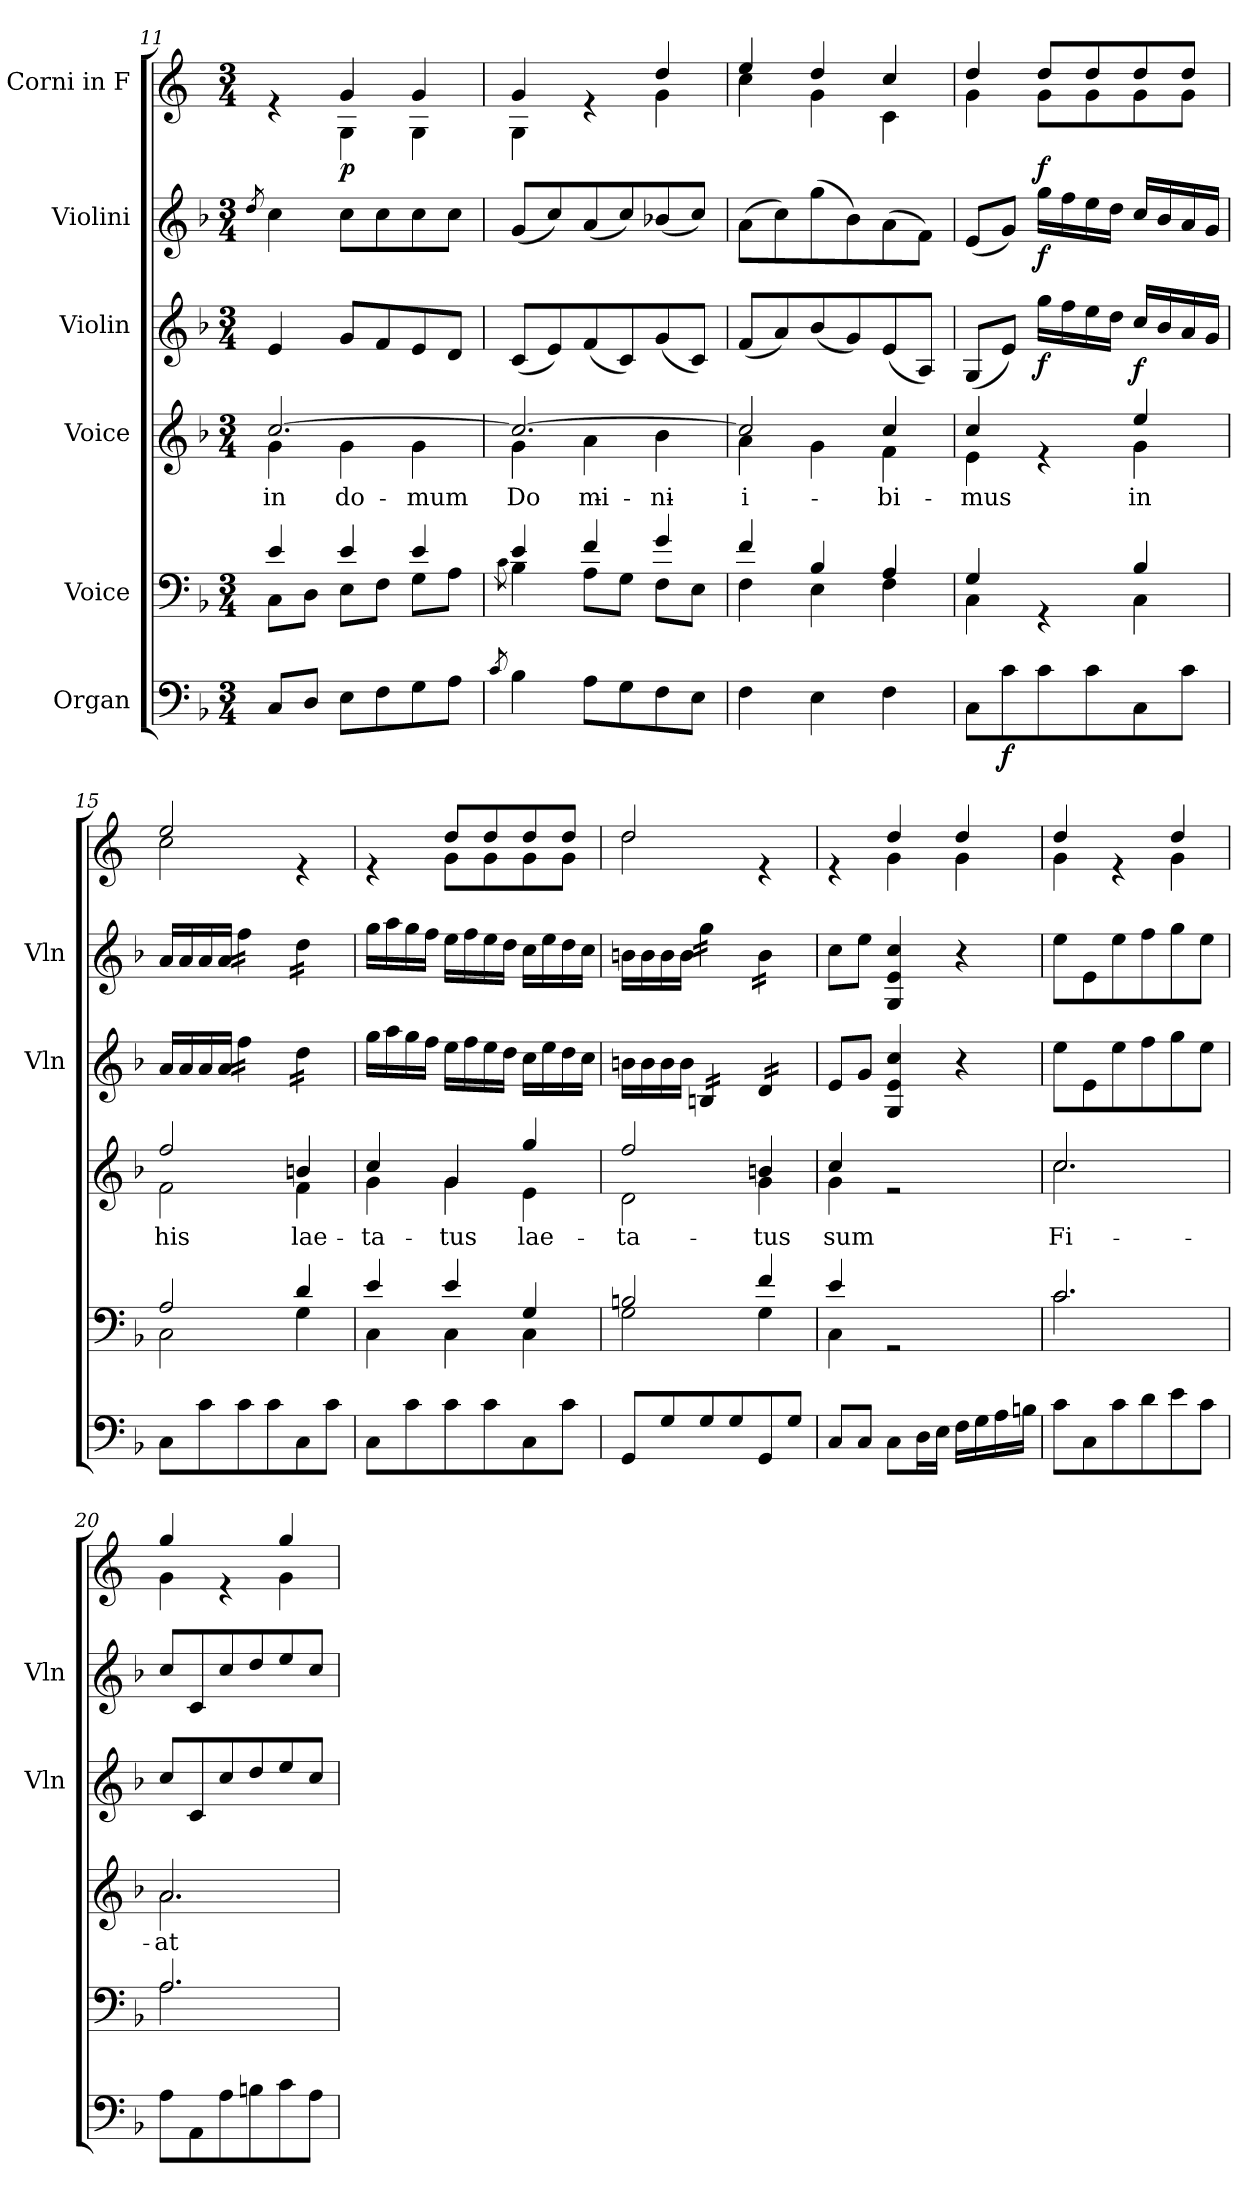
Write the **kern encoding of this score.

**kern	**dynam	**kern	**kern	**text	**dynam	**kern	**dynam	**kern	**dynam	**kern	**dynam
*part6	*part6	*part5	*part4	*part4	*part4	*part3	*part3	*part2	*part2	*part1	*part1
*staff6	*staff6	*staff5	*staff4	*staff4	*staff4	*staff3	*staff3	*staff2	*staff2	*staff1	*staff1
*I"Organ	*	*I"Voice	*I"Voice	*	*	*I"Violin	*	*I"Violini	*	*I"Corni in F	*
*	*	*	*	*	*	*I'Vln	*	*I'Vln	*	*	*
!!LO:PB:g=z
*clefF4	*	*clefF4	*clefG2	*	*	*clefG2	*	*clefG2	*	*clefG2	*
*	*	*	*	*	*	*	*	*	*	*ITrd4c7	*
*k[b-]	*	*k[b-]	*k[b-]	*	*	*k[b-]	*	*k[b-]	*	*k[b-]	*
*M3/4	*	*M3/4	*M3/4	*	*	*M3/4	*	*M3/4	*	*M3/4	*
=11	=11	=11	=11	=11	=11	=11	=11	=11	=11	=11	=11
.	.	.	.	.	.	.	.	8qdd/	.	.	.
*	*	*^	*	*	*	*	*	*	*	*	*
!	!	!	!	!	!LO:LY:b	!	!	!	!	!	!	!
*	*	*	*	*^	*	*	*	*	*	*	*	*
!	!	!	!	!	!	!LO:LY:b	!	!	!	!	!	!	!
*	*	*	*	*	*	*	*	*	*	*	*	*^	*
8C/L	.	4e/	8C\L	[2.cc/	4g\	in	.	4e/	.	4cc\	.	4re	4ryy	.
8D/J	.	.	8D\J	.	.	.	.	.	.	.	.	.	.	.
!	!	!	!	!	!	!LO:LY:b	!	!	!	!	!	!	!	!LO:DY:b
8E\L	.	4e/	8E\L	.	4g\	do-	.	8g/L	.	8cc\L	.	4c/	4C\	p
8F\	.	.	8F\J	.	.	.	.	8f/	.	8cc\	.	.	.	.
!	!	!	!	!	!	!LO:LY:b	!	!	!	!	!	!	!	!
8G\	.	4e/	8G\L	.	4g\	-mum	.	8e/	.	8cc\	.	4c/	4C\	.
8A\J	.	.	8A\J	.	.	.	.	8d/J	.	8cc\J	.	.	.	.
=12	=12	=12	=12	=12	=12	=12	=12	=12	=12	=12	=12	=12	=12	=12
8qc/	.	.	8qc\	.	.	.	.	.	.	.	.	.	.	.
!	!	!	!	!	!	!LO:LY:b	!	!	!	!	!	!	!	!
4B-\	.	4e/	4B-\	2.cc/_	4g\	Do-	.	(8c/L	.	(8g/L	.	4c/	4C\	.
.	.	.	.	.	.	.	.	8e/)	.	8cc/)	.	.	.	.
!	!	!	!	!	!	!LO:LY:b	!	!	!	!	!	!	!	!
8A\L	.	4f/	8A\L	.	4a\	-mi-	.	(8f/	.	(8a/	.	4re	4ryy	.
8G\	.	.	8G\J	.	.	.	.	8c/)	.	8cc/)	.	.	.	.
!	!	!	!	!	!	!LO:LY:b	!	!	!	!	!	!	!	!
8F\	.	4g/	8F\L	.	4b-\	-ni	.	(8g/	.	(8b-X/	.	4g/	4c\	.
8E\J	.	.	8E\J	.	.	.	.	8c/J)	.	8cc/J)	.	.	.	.
=13	=13	=13	=13	=13	=13	=13	=13	=13	=13	=13	=13	=13	=13	=13
!	!	!	!	!	!	!LO:LY:b	!	!	!	!	!	!	!	!
4F\	.	4f/	4F\	2cc/]	4a\	i-	.	(8f/L	.	(8a\L	.	4a/	4f\	.
.	.	.	.	.	.	.	.	8a/)	.	8cc\)	.	.	.	.
4E\	.	4B-/	4E\	.	4g\	.	.	(8b-/	.	(8gg\	.	4g/	4c\	.
.	.	.	.	.	.	.	.	8g/)	.	8b-\)	.	.	.	.
!	!	!	!	!	!	!LO:LY:b	!	!	!	!	!	!	!	!
!	!	!	!	!	!	!LO:LY:b	!	!	!	!	!	!	!	!
4F\	.	4A/	4F\	4cc/	4f\	-bi-	.	(8e/	.	(8a\	.	4f/	4F\	.
.	.	.	.	.	.	.	.	8A/J)	.	8f\J)	.	.	.	.
=14	=14	=14	=14	=14	=14	=14	=14	=14	=14	=14	=14	=14	=14	=14
!	!	!	!	!	!	!LO:LY:b	!	!	!	!	!	!	!	!
!	!	!	!	!	!	!LO:LY:b	!	!	!	!	!	!	!	!
8C\L	.	4G/	4C\	4cc/	4e\	-mus	.	(8G/L	.	(8e/L	.	4g/	4c\	.
!	!LO:DY:b	!	!	!	!	!	!	!	!	!	!	!	!	!
8c\	f	.	.	.	.	.	.	8e/J)	.	8g/J)	.	.	.	.
!	!	!	!	!	!	!	!	!	!LO:DY:b	!	!LO:DY:b	!	!	!LO:DY:b
8c\	.	4rGG	4ryy	4re	4ryy	.	.	16gg\LL	f	16gg\LL	f	8g/L	8c\L	f
.	.	.	.	.	.	.	.	16ff\	.	16ff\	.	.	.	.
8c\	.	.	.	.	.	.	.	16ee\	.	16ee\	.	8g/	8c\	.
.	.	.	.	.	.	.	.	16dd\JJ	.	16dd\JJ	.	.	.	.
!	!	!	!	!	!	!LO:LY:b	!LO:DY:b	!	!	!	!	!	!	!
8C\	.	4B-/	4C\	4ee/	4g\	in	f	16cc/LL	.	16cc/LL	.	8g/	8c\	.
.	.	.	.	.	.	.	.	16b-/	.	16b-/	.	.	.	.
8c\J	.	.	.	.	.	.	.	16a/	.	16a/	.	8g/J	8c\J	.
.	.	.	.	.	.	.	.	16g/JJ	.	16g/JJ	.	.	.	.
=15	=15	=15	=15	=15	=15	=15	=15	=15	=15	=15	=15	=15	=15	=15
!	!	!	!	!	!	!LO:LY:b	!	!	!	!	!	!	!	!
8C\L	.	2A/	2C\	2ff/	2f\	his	.	16a/LL	.	16a/LL	.	2a/	2f\	.
.	.	.	.	.	.	.	.	16a/	.	16a/	.	.	.	.
8c\	.	.	.	.	.	.	.	16a/	.	16a/	.	.	.	.
.	.	.	.	.	.	.	.	16a/JJ	.	16a/JJ	.	.	.	.
*	*	*	*	*	*	*	*	*tremolo	*	*	*	*	*	*
*	*	*	*	*	*	*	*	*	*	*tremolo	*	*	*	*
8c\	.	.	.	.	.	.	.	16ff\LL	.	16ff\LL	.	.	.	.
.	.	.	.	.	.	.	.	16ff\	.	16ff\	.	.	.	.
8c\	.	.	.	.	.	.	.	16ff\	.	16ff\	.	.	.	.
.	.	.	.	.	.	.	.	16ff\JJ	.	16ff\JJ	.	.	.	.
!	!	!	!	!	!	!LO:LY:b	!	!	!	!	!	!	!	!
8C\	.	4d/	4G\	4bn/	4f\	lae-	.	16dd\LL	.	16dd\LL	.	4re	4ryy	.
.	.	.	.	.	.	.	.	16dd\	.	16dd\	.	.	.	.
8c\J	.	.	.	.	.	.	.	16dd\	.	16dd\	.	.	.	.
.	.	.	.	.	.	.	.	16dd\JJ	.	16dd\JJ	.	.	.	.
*	*	*	*	*	*	*	*	*	*	*Xtremolo	*	*	*	*
*	*	*	*	*	*	*	*	*Xtremolo	*	*	*	*	*	*
=16	=16	=16	=16	=16	=16	=16	=16	=16	=16	=16	=16	=16	=16	=16
!	!	!	!	!	!	!LO:LY:b	!	!	!	!	!	!	!	!
8C\L	.	4e/	4C\	4cc/	4g\	-ta-	.	16gg\LL	.	16gg\LL	.	4re	4ryy	.
.	.	.	.	.	.	.	.	16aa\	.	16aa\	.	.	.	.
8c\	.	.	.	.	.	.	.	16gg\	.	16gg\	.	.	.	.
.	.	.	.	.	.	.	.	16ff\JJ	.	16ff\JJ	.	.	.	.
!	!	!	!	!	!	!LO:LY:b	!	!	!	!	!	!	!	!
8c\	.	4e/	4C\	4g/	4g\	-tus	.	16ee\LL	.	16ee\LL	.	8g/L	8c\L	.
.	.	.	.	.	.	.	.	16ff\	.	16ff\	.	.	.	.
8c\	.	.	.	.	.	.	.	16ee\	.	16ee\	.	8g/	8c\	.
.	.	.	.	.	.	.	.	16dd\JJ	.	16dd\JJ	.	.	.	.
!	!	!	!	!	!	!LO:LY:b	!	!	!	!	!	!	!	!
8C\	.	4G/	4C\	4gg/	4e\	lae-	.	16cc\LL	.	16cc\LL	.	8g/	8c\	.
.	.	.	.	.	.	.	.	16ee\	.	16ee\	.	.	.	.
8c\J	.	.	.	.	.	.	.	16dd\	.	16dd\	.	8g/J	8c\J	.
.	.	.	.	.	.	.	.	16cc\JJ	.	16cc\JJ	.	.	.	.
!!LO:LB:g=z	!!
=17	=17	=17	=17	=17	=17	=17	=17	=17	=17	=17	=17	=17	=17	=17
!	!	!	!	!	!	!LO:LY:b	!	!	!	!	!	!	!	!
8GG/L	.	2Bn/	2G\	2ff/	2d\	-ta-	.	16bn\LL	.	16bn\LL	.	2g/	2g\	.
.	.	.	.	.	.	.	.	16b\	.	16b\	.	.	.	.
8G/	.	.	.	.	.	.	.	16b\	.	16b\	.	.	.	.
.	.	.	.	.	.	.	.	16b\JJ	.	16b\JJ	.	.	.	.
*	*	*	*	*	*	*	*	*tremolo	*	*	*	*	*	*
*	*	*	*	*	*	*	*	*	*	*tremolo	*	*	*	*
8G/	.	.	.	.	.	.	.	16Bn/LL	.	16gg\LL	.	.	.	.
.	.	.	.	.	.	.	.	16Bn/	.	16gg\	.	.	.	.
8G/	.	.	.	.	.	.	.	16Bn/	.	16gg\	.	.	.	.
.	.	.	.	.	.	.	.	16Bn/JJ	.	16gg\JJ	.	.	.	.
!	!	!	!	!	!	!LO:LY:b	!	!	!	!	!	!	!	!
8GG/	.	4f/	4G\	4bn/	4g\	-tus	.	16d/LL	.	16b\LL	.	4re	4ryy	.
.	.	.	.	.	.	.	.	16d/	.	16b\	.	.	.	.
8G/J	.	.	.	.	.	.	.	16d/	.	16b\	.	.	.	.
.	.	.	.	.	.	.	.	16d/JJ	.	16b\JJ	.	.	.	.
*	*	*	*	*	*	*	*	*	*	*Xtremolo	*	*	*	*
*	*	*	*	*	*	*	*	*Xtremolo	*	*	*	*	*	*
=18	=18	=18	=18	=18	=18	=18	=18	=18	=18	=18	=18	=18	=18	=18
!	!	!	!	!	!	!LO:LY:b	!	!	!	!	!	!	!	!
8C/L	.	4e/	4C\	4cc/	4g\	sum	.	8e/L	.	8cc\L	.	4re	4ryy	.
8C/J	.	.	.	.	.	.	.	8g/J	.	8ee\J	.	.	.	.
8C\L	.	2rGG	2ryy	2re	2ryy	.	.	4G/ 4e/ 4cc/	.	4G/ 4e/ 4cc/	.	4g/	4c\	.
16D\L	.	.	.	.	.	.	.	.	.	.	.	.	.	.
16E\JJ	.	.	.	.	.	.	.	.	.	.	.	.	.	.
16F\LL	.	.	.	.	.	.	.	4r	.	4r	.	4g/	4c\	.
16G\	.	.	.	.	.	.	.	.	.	.	.	.	.	.
16A\	.	.	.	.	.	.	.	.	.	.	.	.	.	.
16Bn\JJ	.	.	.	.	.	.	.	.	.	.	.	.	.	.
=19	=19	=19	=19	=19	=19	=19	=19	=19	=19	=19	=19	=19	=19	=19
!	!	!	!	!	!	!LO:LY:b	!	!	!	!	!	!	!	!
8c\L	.	2.c/	2.c\	2.cc/	2.cc\	Fi-	.	8ee\L	.	8ee\L	.	4g/	4c\	.
8C\	.	.	.	.	.	.	.	8e\	.	8e\	.	.	.	.
8c\	.	.	.	.	.	.	.	8ee\	.	8ee\	.	4re	4ryy	.
8d\	.	.	.	.	.	.	.	8ff\	.	8ff\	.	.	.	.
8e\	.	.	.	.	.	.	.	8gg\	.	8gg\	.	4g/	4c\	.
8c\J	.	.	.	.	.	.	.	8ee\J	.	8ee\J	.	.	.	.
=20	=20	=20	=20	=20	=20	=20	=20	=20	=20	=20	=20	=20	=20	=20
!	!	!	!	!	!	!LO:LY:b	!	!	!	!	!	!	!	!
8A\L	.	2.A/	2.A\	2.a/	2.a\	-at	.	8cc/L	.	8cc/L	.	4cc/	4c\	.
8AA\	.	.	.	.	.	.	.	8c/	.	8c/	.	.	.	.
8A\	.	.	.	.	.	.	.	8cc/	.	8cc/	.	4re	4ryy	.
8Bn\	.	.	.	.	.	.	.	8dd/	.	8dd/	.	.	.	.
8c\	.	.	.	.	.	.	.	8ee/	.	8ee/	.	4cc/	4c\	.
8A\J	.	.	.	.	.	.	.	8cc/J	.	8cc/J	.	.	.	.
*	*	*v	*v	*	*	*	*	*	*	*	*	*v	*v	*
*	*	*	*v	*v	*	*	*	*	*	*	*	*
=	=	=	=	=	=	=	=	=	=	=	=
*-	*-	*-	*-	*-	*-	*-	*-	*-	*-	*-	*-
